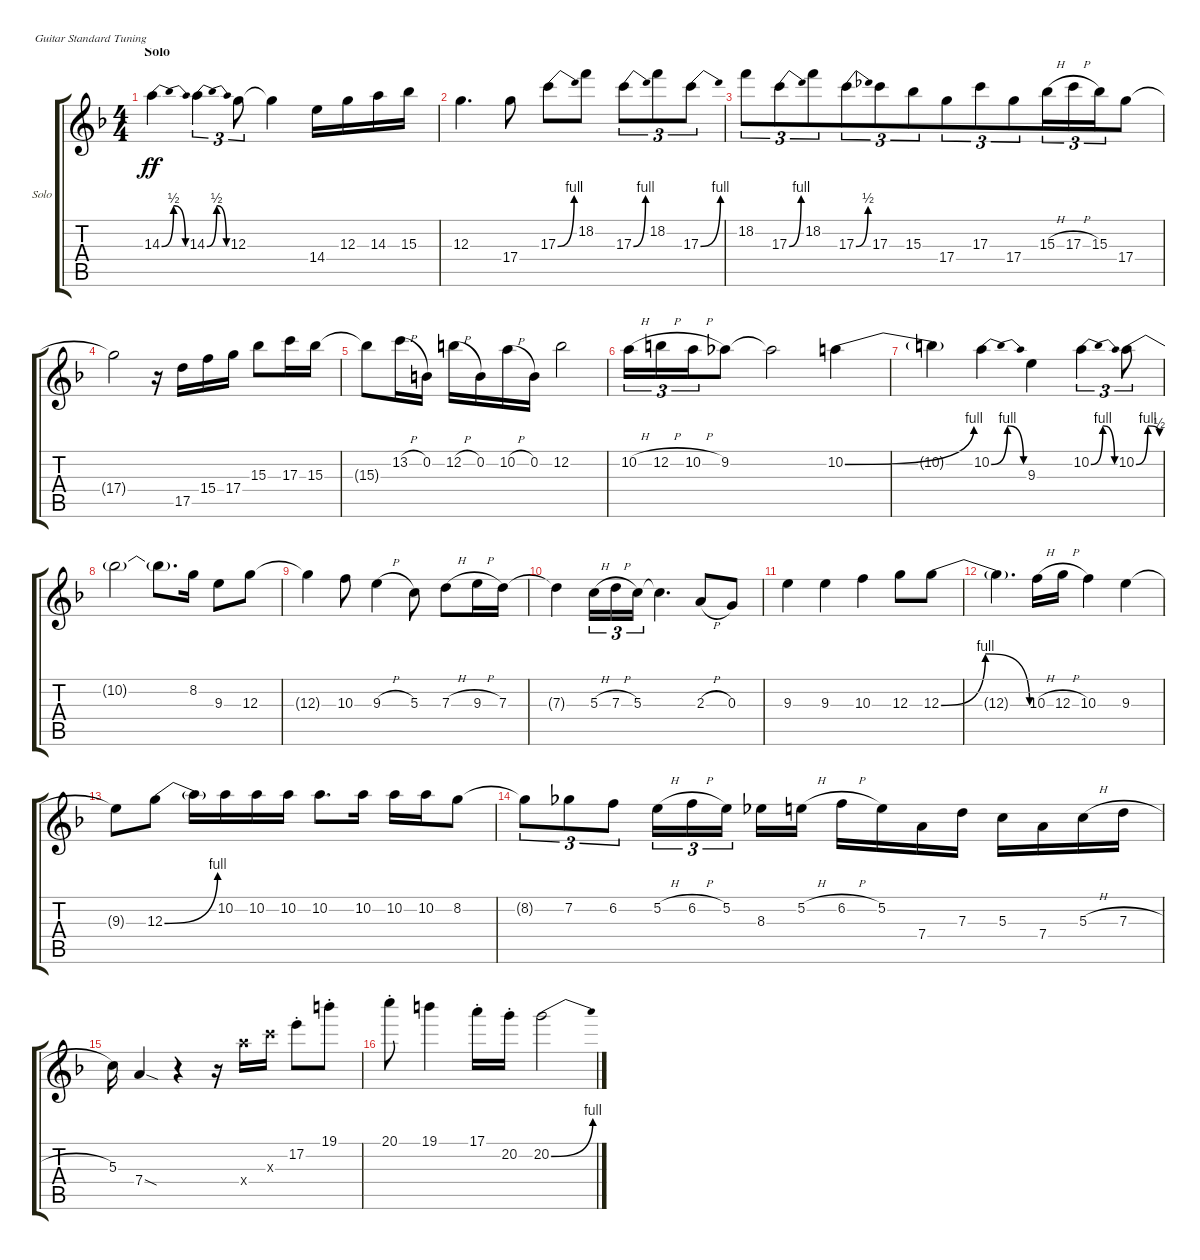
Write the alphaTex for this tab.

\bracketExtendMode groupsimilarinstruments
\firstSystemTrackNameOrientation horizontal
\otherSystemsTrackNameOrientation horizontal
\track ("Guitar Solo" "Solo") {instrument overdrivenguitar}
\staff {score tabs}
\tuning (E4 B3 G3 D3 A2 E2)
\ts (4 4)
\section ("" "Solo")
\tempo (125 hide)
\clef g2
\ks dminor
14.3{be (bendrelease 0 0 21.599999999999998 2 32.4 2 49.199999999999996 0)}.4{dy ff} 14.3{be (bendrelease 0 0 20.4 2 30.599999999999998 2 43.8 0)}.4{tu (3 2)} 12.3.8{tu (3 2)} 12.3{t}.4 14.4.16 12.3.16 14.3.16 15.3.16 |
12.3.4{d} 17.4.8 17.3{be (bend 0 0 32.4 4)}.8 18.2.8 17.3{be (bend 0 0 39.6 4)}.8{tu (3 2)} 18.2.8{tu (3 2)} 17.3{be (bend 0 0 32.4 4)}.8{tu (3 2)} |
18.2.8{tu (3 2)} 17.3{be (bend 0 0 39.6 4)}.8{tu (3 2)} 18.2.8{tu (3 2) beam merge} 17.3{be (bend 0 0 31.2 2)}.8{tu (3 2) beam merge} 17.3.8{tu (3 2)} 15.3.8{tu (3 2) beam merge} 17.4.8{tu (3 2) beam merge} 17.3.8{tu (3 2) beam merge} 17.4.8{tu (3 2) beam merge} 15.3{h}.16{tu (3 2) beam merge} 17.3{h}.16{tu (3 2) beam merge} 15.3.16{tu (3 2) beam merge} 17.4.8 |
17.4{t}.2 r.16 17.5.16 15.4.16 17.4.16 15.3.8 17.3.16 15.3.16 |
15.3{t}.8 13.2{h}.16 0.2.16 12.2{h}.16 0.2.16 10.2{h}.16 0.2.16 12.2.2 |
10.2{h}.16{tu (3 2) beam merge} 12.2{h}.16{tu (3 2) beam merge} 10.2{h}.16{tu (3 2) beam merge} 9.2.8 9.2{t}.2 10.2{be (bend 0 0 17.4 4)}.4 |
10.2{t}.4 10.2{be (bendrelease 0 0 10.2 4 20.4 4 30 0)}.4 9.3.4 10.2{be (bendrelease 0 0 18.599999999999998 4 33 4 51 0)}.4{tu (3 2)} 10.2{be (bendrelease 0 0 25.2 4 25.2 4 42 2)}.8{tu (3 2)} |
10.2{t}.2 10.2{t}.8{d} 8.2.16 9.3.8 12.3.8 |
12.3{t}.4 10.3.8 9.3{h}.4 5.3.8 7.3{h}.8 9.3{h}.16 7.3.16 |
7.3{t}.4 5.3{h}.16{tu (3 2)} 7.3{h}.16{tu (3 2)} 5.3.16{tu (3 2)} 5.3{t}.4{d} 2.3{h}.8 0.3.8 |
9.3.4 9.3.4 10.3.4 12.3.8 12.3{be (bendrelease 0 0 20.4 4 27.599999999999998 4 37.199999999999996 0)}.8 |
12.3{t}.4{d} 10.3{h}.16 12.3{h}.16 10.3.4 9.3.4 |
9.3{t}.8 12.3{be (bend 0 0 48 4)}.8 12.3{t}.16 10.2.16 10.2.16 10.2.16 10.2.8{d} 10.2.16 10.2.16 10.2.16 8.2.8 |
8.2{t}.8{tu (3 2)} 7.2.8{tu (3 2)} 6.2.8{tu (3 2)} 5.2{h}.16{tu (3 2)} 6.2{h}.16{tu (3 2)} 5.2.16{tu (3 2)} 8.3.16 5.2{h}.16 6.2{h}.16 5.2.16 7.4.16 7.3.16 5.3.16 7.4.16 5.3{h}.16 7.3{h}.16 |
5.3.16 7.4{sod}.4 r.4 r.16 19.4{x}.16 17.3{x}.16 17.2{st}.8 19.1{st}.8 |
20.1{st}.8 19.1.4 17.1{st}.16 20.2{st}.16 20.2{be (bend 0 0 15 4)}.2
